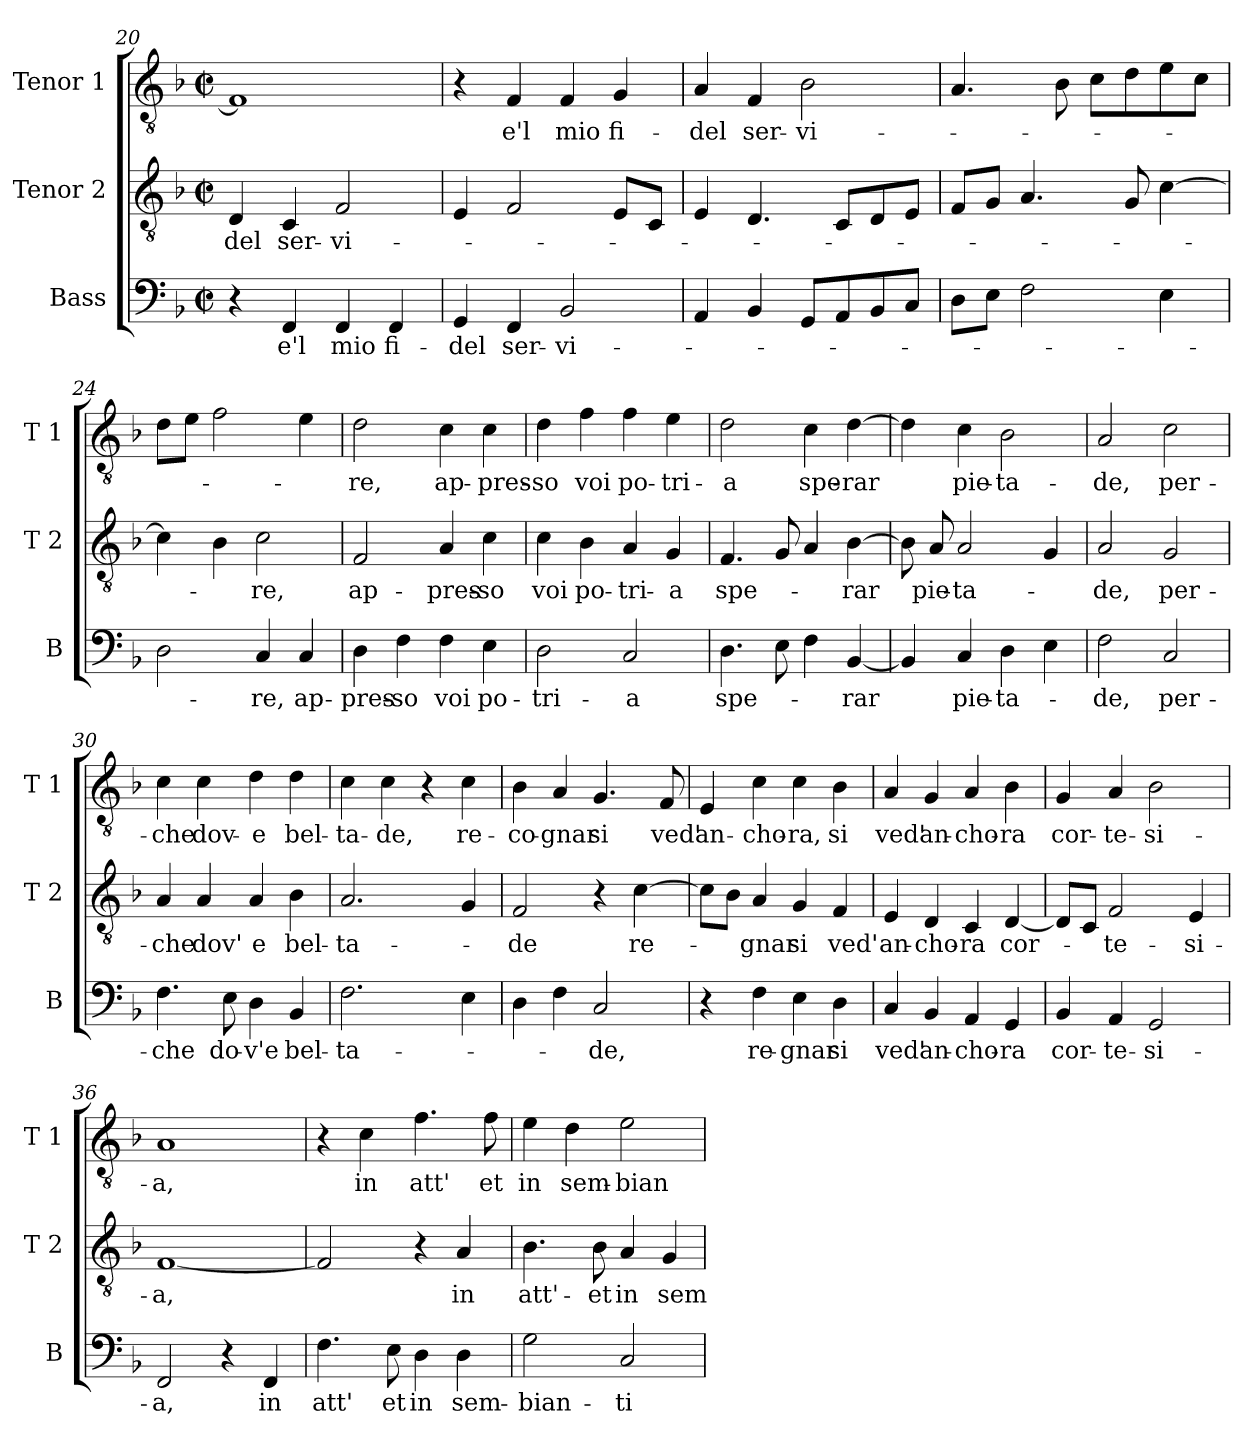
**kern	**text	**kern	**text	**kern	**text
*part3	*part3	*part2	*part2	*part1	*part1
*staff3	*staff3	*staff2	*staff2	*staff1	*staff1
*I"Bass	*	*I"Tenor 2	*	*I"Tenor 1	*
*I'B	*	*I'T 2	*	*I'T 1	*
*clefF4	*	*clefGv2	*	*clefGv2	*
*k[b-]	*	*k[b-]	*	*k[b-]	*
*F:	*	*F:	*	*F:	*
*M2/2	*	*M2/2	*	*M2/2	*
*met(c|)	*	*met(c|)	*	*met(c|)	*
=20	=20	=20	=20	=20	=20
!	!	!	!LO:LY:b	!	!
4r	.	4D/	-del	1F]	.
!	!LO:LY:b	!	!LO:LY:b	!	!
4FF/	e'l	4C/	ser-	.	.
!	!LO:LY:b	!	!LO:LY:b	!	!
4FF/	mio	2F/	-vi-	.	.
!	!LO:LY:b	!	!	!	!
4FF/	fi-	.	.	.	.
=21	=21	=21	=21	=21	=21
!	!LO:LY:b	!	!	!	!
4GG/	-del	4E/	.	4r	.
!	!LO:LY:b	!	!	!	!LO:LY:b
4FF/	ser-	2F/	.	4F/	e'l
!	!LO:LY:b	!	!	!	!LO:LY:b
2BB-/	-vi-	.	.	4F/	mio
!	!	!	!	!	!LO:LY:b
.	.	8E/L	.	4G/	fi-
.	.	8C/J	.	.	.
=22	=22	=22	=22	=22	=22
!	!	!	!	!	!LO:LY:b
4AA/	.	4E/	.	4A/	-del
!	!	!	!	!	!LO:LY:b
4BB-/	.	4.D/	.	4F/	ser-
!	!	!	!	!	!LO:LY:b
8GG/L	.	.	.	2B-\	-vi-
8AA/	.	8C/L	.	.	.
8BB-/	.	8D/	.	.	.
8C/J	.	8E/J	.	.	.
=23	=23	=23	=23	=23	=23
8D\L	.	8F/L	.	4.A/	.
8E\J	.	8G/J	.	.	.
2F\	.	4.A/	.	.	.
.	.	.	.	8B-\	.
.	.	.	.	8c\L	.
.	.	8G/	.	8d\	.
4E\	.	[4c\	.	8e\	.
.	.	.	.	8c\J	.
!!LO:LB:g=z
=24	=24	=24	=24	=24	=24
2D\	.	4c\]	.	8d\L	.
.	.	.	.	8e\J	.
.	.	4B-\	.	2f\	.
!	!LO:LY:b	!	!LO:LY:b	!	!
4C/	-re,	2c\	-re,	.	.
!	!LO:LY:b	!	!	!	!
4C/	ap-	.	.	4e\	.
=25	=25	=25	=25	=25	=25
!	!LO:LY:b	!	!LO:LY:b	!	!LO:LY:b
4D\	-pres-	2F/	ap-	2d\	-re,
!	!LO:LY:b	!	!	!	!
4F\	-so	.	.	.	.
!	!LO:LY:b	!	!LO:LY:b	!	!LO:LY:b
4F\	voi	4A/	-pres-	4c\	ap-
!	!LO:LY:b	!	!LO:LY:b	!	!LO:LY:b
4E\	po-	4c\	-so	4c\	-pres-
=26	=26	=26	=26	=26	=26
!	!LO:LY:b	!	!LO:LY:b	!	!LO:LY:b
2D\	-tri-	4c\	voi	4d\	-so
!	!	!	!LO:LY:b	!	!LO:LY:b
.	.	4B-\	po-	4f\	voi
!	!LO:LY:b	!	!LO:LY:b	!	!LO:LY:b
2C/	-a	4A/	-tri-	4f\	po-
!	!	!	!LO:LY:b	!	!LO:LY:b
.	.	4G/	-a	4e\	-tri-
=27	=27	=27	=27	=27	=27
!	!LO:LY:b	!	!LO:LY:b	!	!LO:LY:b
4.D\	spe-	4.F/	spe-	2d\	-a
8E\	.	8G/	.	.	.
!	!	!	!	!	!LO:LY:b
4F\	.	4A/	.	4c\	spe-
!	!LO:LY:b	!	!LO:LY:b	!	!LO:LY:b
[4BB-/	-rar	[4B-\	-rar	[4d\	-rar
=28	=28	=28	=28	=28	=28
4BB-/]	.	8B-\]	.	4d\]	.
!	!	!	!LO:LY:b	!	!
.	.	8A/	pie-	.	.
!	!LO:LY:b	!	!LO:LY:b	!	!LO:LY:b
4C/	pie-	2A/	-ta-	4c\	pie-
!	!LO:LY:b	!	!	!	!LO:LY:b
4D\	-ta-	.	.	2B-\	-ta-
4E\	.	4G/	.	.	.
=29	=29	=29	=29	=29	=29
!	!LO:LY:b	!	!LO:LY:b	!	!LO:LY:b
2F\	-de,	2A/	-de,	2A/	-de,
!	!LO:LY:b	!	!LO:LY:b	!	!LO:LY:b
2C/	per-	2G/	per-	2c\	per-
!!LO:LB:g=z
=30	=30	=30	=30	=30	=30
!	!LO:LY:b	!	!LO:LY:b	!	!LO:LY:b
4.F\	-che	4A/	-che	4c\	-che
!	!	!	!LO:LY:b	!	!LO:LY:b
.	.	4A/	dov'	4c\	dov-
!	!LO:LY:b	!	!	!	!
8E\	do-	.	.	.	.
!	!LO:LY:b	!	!LO:LY:b	!	!LO:LY:b
4D\	-v'e	4A/	e	4d\	-e
!	!LO:LY:b	!	!LO:LY:b	!	!LO:LY:b
4BB-/	bel-	4B-\	bel-	4d\	bel-
=31	=31	=31	=31	=31	=31
!	!LO:LY:b	!	!LO:LY:b	!	!LO:LY:b
2.F\	-ta-	2.A/	-ta-	4c\	-ta-
!	!	!	!	!	!LO:LY:b
.	.	.	.	4c\	-de,
.	.	.	.	4r	.
!	!	!	!	!	!LO:LY:b
4E\	.	4G/	.	4c\	re-
=32	=32	=32	=32	=32	=32
!	!	!	!LO:LY:b	!	!LO:LY:b
4D\	.	2F/	-de	4B-\	-co-
!	!	!	!	!	!LO:LY:b
4F\	.	.	.	4A/	-gnar
!	!LO:LY:b	!	!	!	!LO:LY:b
2C/	-de,	4r	.	4.G/	si
!	!	!	!LO:LY:b	!	!
.	.	[4c\	re-	.	.
!	!	!	!	!	!LO:LY:b
.	.	.	.	8F/	ved'
=33	=33	=33	=33	=33	=33
!	!	!	!	!	!LO:LY:b
4r	.	8c\L]	.	4E/	an-
.	.	8B-\J	.	.	.
!	!LO:LY:b	!	!LO:LY:b	!	!LO:LY:b
4F\	re-	4A/	-gnar	4c\	-cho-
!	!LO:LY:b	!	!LO:LY:b	!	!LO:LY:b
4E\	-gnar	4G/	si	4c\	-ra,
!	!LO:LY:b	!	!LO:LY:b	!	!LO:LY:b
4D\	si	4F/	ved'	4B-\	si
=34	=34	=34	=34	=34	=34
!	!LO:LY:b	!	!LO:LY:b	!	!LO:LY:b
4C/	ved'	4E/	an-	4A/	ved'
!	!LO:LY:b	!	!LO:LY:b	!	!LO:LY:b
4BB-/	an-	4D/	-cho-	4G/	an-
!	!LO:LY:b	!	!LO:LY:b	!	!LO:LY:b
4AA/	-cho-	4C/	-ra	4A/	-cho-
!	!LO:LY:b	!	!LO:LY:b	!	!LO:LY:b
4GG/	-ra	[4D/	cor-	4B-\	-ra
=35	=35	=35	=35	=35	=35
!	!LO:LY:b	!	!	!	!LO:LY:b
4BB-/	cor-	8D/L]	.	4G/	cor-
.	.	8C/J	.	.	.
!	!LO:LY:b	!	!LO:LY:b	!	!LO:LY:b
4AA/	-te-	2F/	-te-	4A/	-te-
!	!LO:LY:b	!	!	!	!LO:LY:b
2GG/	-si-	.	.	2B-\	-si-
!	!	!	!LO:LY:b	!	!
.	.	4E/	-si-	.	.
!!LO:LB:g=z
=36	=36	=36	=36	=36	=36
!	!LO:LY:b	!	!LO:LY:b	!	!LO:LY:b
2FF/	-a,	[1F	-a,	1A	-a,
4r	.	.	.	.	.
!	!LO:LY:b	!	!	!	!
4FF/	in	.	.	.	.
=37	=37	=37	=37	=37	=37
!	!LO:LY:b	!	!	!	!
4.F\	att'	2F/]	.	4r	.
!	!	!	!	!	!LO:LY:b
.	.	.	.	4c\	in
!	!LO:LY:b	!	!	!	!
8E\	et	.	.	.	.
!	!LO:LY:b	!	!	!	!LO:LY:b
4D\	in	4r	.	4.f\	att'
!	!LO:LY:b	!	!LO:LY:b	!	!
4D\	sem-	4A/	in	.	.
!	!	!	!	!	!LO:LY:b
.	.	.	.	8f\	et
=38	=38	=38	=38	=38	=38
!	!LO:LY:b	!	!LO:LY:b	!	!LO:LY:b
2G\	-bian-	4.B-\	att'-	4e\	in
!	!	!	!	!	!LO:LY:b
.	.	.	.	4d\	sem-
!	!	!	!LO:LY:b	!	!
.	.	8B-\	-et	.	.
!	!LO:LY:b	!	!LO:LY:b	!	!LO:LY:b
2C/	-ti	4A/	in	2e\	-bian-
!	!	!	!LO:LY:b	!	!
.	.	4G/	sem-	.	.
=	=	=	=	=	=
*-	*-	*-	*-	*-	*-
